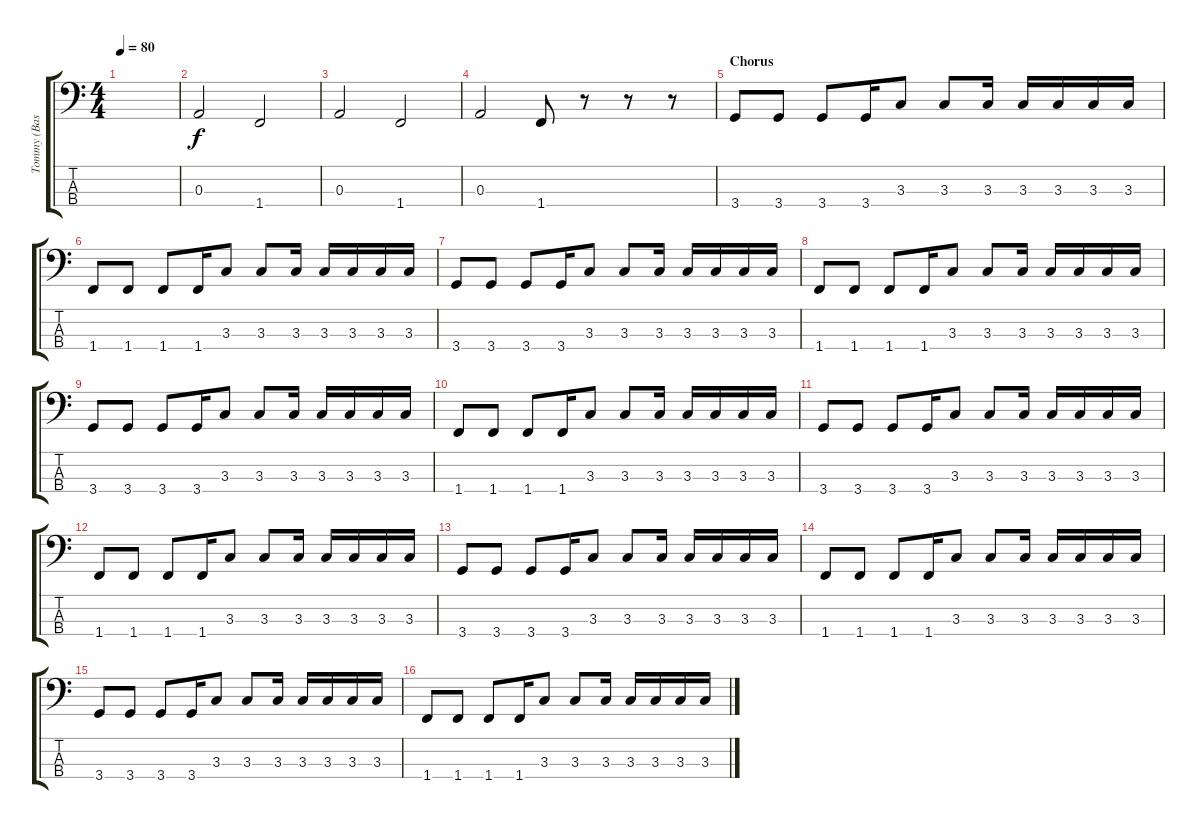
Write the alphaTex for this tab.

\track ("Tommy (Bass)" "Tommy (Bas") {instrument electricbassfinger}
\staff {score tabs}
\tuning (G2 D2 A1 E1) {hide}
\ts (4 4)
\tempo 80
\clef f4
\ks c
|
0.3.2 1.4.2 |
0.3.2 1.4.2 |
0.3.2 1.4.8 r.8 r.8 r.8 |
\section ("" "Chorus")
3.4.8 3.4.8 3.4.8 3.4.16 3.3.8 3.3.8 3.3.16 3.3.16 3.3.16 3.3.16 3.3.16 |
1.4.8 1.4.8 1.4.8 1.4.16 3.3.8 3.3.8 3.3.16 3.3.16 3.3.16 3.3.16 3.3.16 |
3.4.8 3.4.8 3.4.8 3.4.16 3.3.8 3.3.8 3.3.16 3.3.16 3.3.16 3.3.16 3.3.16 |
1.4.8 1.4.8 1.4.8 1.4.16 3.3.8 3.3.8 3.3.16 3.3.16 3.3.16 3.3.16 3.3.16 |
3.4.8 3.4.8 3.4.8 3.4.16 3.3.8 3.3.8 3.3.16 3.3.16 3.3.16 3.3.16 3.3.16 |
1.4.8 1.4.8 1.4.8 1.4.16 3.3.8 3.3.8 3.3.16 3.3.16 3.3.16 3.3.16 3.3.16 |
3.4.8 3.4.8 3.4.8 3.4.16 3.3.8 3.3.8 3.3.16 3.3.16 3.3.16 3.3.16 3.3.16 |
1.4.8 1.4.8 1.4.8 1.4.16 3.3.8 3.3.8 3.3.16 3.3.16 3.3.16 3.3.16 3.3.16 |
3.4.8 3.4.8 3.4.8 3.4.16 3.3.8 3.3.8 3.3.16 3.3.16 3.3.16 3.3.16 3.3.16 |
1.4.8 1.4.8 1.4.8 1.4.16 3.3.8 3.3.8 3.3.16 3.3.16 3.3.16 3.3.16 3.3.16 |
3.4.8 3.4.8 3.4.8 3.4.16 3.3.8 3.3.8 3.3.16 3.3.16 3.3.16 3.3.16 3.3.16 |
1.4.8 1.4.8 1.4.8 1.4.16 3.3.8 3.3.8 3.3.16 3.3.16 3.3.16 3.3.16 3.3.16
